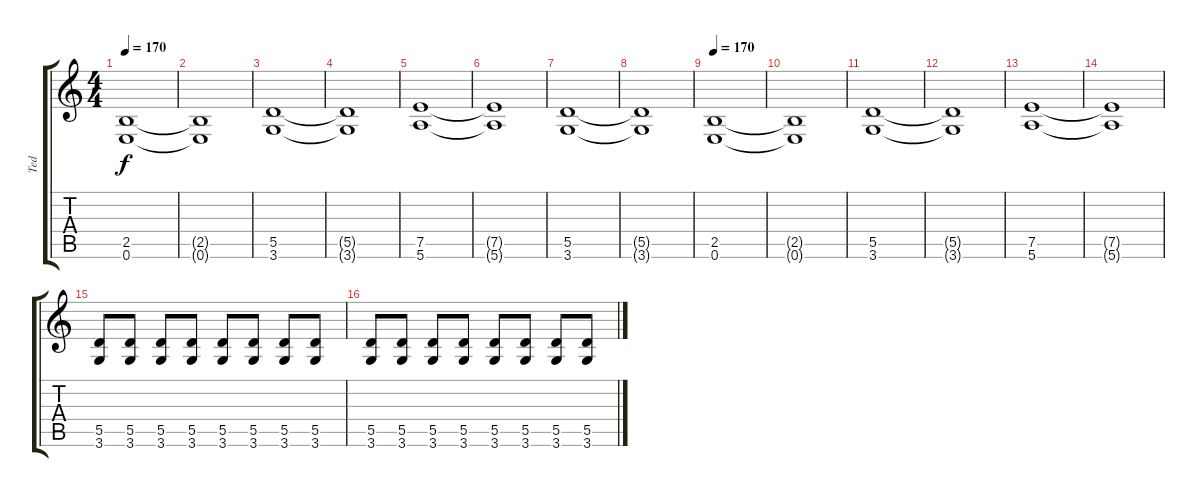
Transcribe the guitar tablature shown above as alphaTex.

\track ("Ted" "Ted") {instrument distortionguitar}
\staff {score tabs}
\tuning (E4 B3 G3 D3 A2 E2) {hide}
\ts (4 4)
\tempo 180
\tempo 170
\clef g2
\ks c
(2.5 0.6).1{dy f} |
(2.5{t} 0.6{t}).1 |
(5.5 3.6).1 |
(5.5{t} 3.6{t}).1 |
(7.5 5.6).1 |
(7.5{t} 5.6{t}).1 |
(5.5 3.6).1 |
(5.5{t} 3.6{t}).1 |
\tempo 180
\tempo 170
(2.5 0.6).1 |
(2.5{t} 0.6{t}).1 |
(5.5 3.6).1 |
(5.5{t} 3.6{t}).1 |
(7.5 5.6).1 |
(7.5{t} 5.6{t}).1 |
(5.5 3.6).8 (5.5 3.6).8 (5.5 3.6).8 (5.5 3.6).8 (5.5 3.6).8 (5.5 3.6).8 (5.5 3.6).8 (5.5 3.6).8 |
(5.5 3.6).8 (5.5 3.6).8 (5.5 3.6).8 (5.5 3.6).8 (5.5 3.6).8 (5.5 3.6).8 (5.5 3.6).8 (5.5 3.6).8
